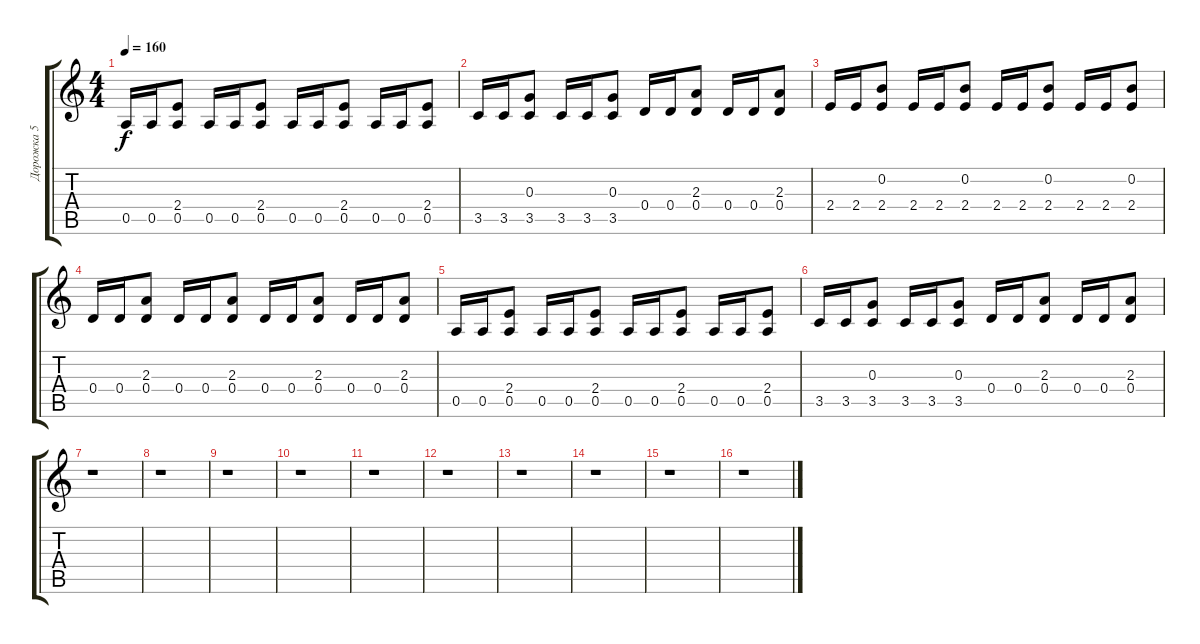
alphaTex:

\track ("Дорожка 5" "Дорожка 5") {instrument distortionguitar}
\staff {score tabs}
\tuning (E4 B3 G3 D3 A2 E2) {hide}
\ts (4 4)
\tempo 160
\clef g2
\ks c
0.5.16{dy f} 0.5.16 (2.4 0.5).8 0.5.16 0.5.16 (2.4 0.5).8 0.5.16 0.5.16 (2.4 0.5).8 0.5.16 0.5.16 (2.4 0.5).8 |
3.5.16 3.5.16 (0.3 3.5).8 3.5.16 3.5.16 (0.3 3.5).8 0.4.16 0.4.16 (2.3 0.4).8 0.4.16 0.4.16 (2.3 0.4).8 |
2.4.16 2.4.16 (0.2 2.4).8 2.4.16 2.4.16 (0.2 2.4).8 2.4.16 2.4.16 (0.2 2.4).8 2.4.16 2.4.16 (0.2 2.4).8 |
0.4.16 0.4.16 (2.3 0.4).8 0.4.16 0.4.16 (2.3 0.4).8 0.4.16 0.4.16 (2.3 0.4).8 0.4.16 0.4.16 (2.3 0.4).8 |
0.5.16 0.5.16 (2.4 0.5).8 0.5.16 0.5.16 (2.4 0.5).8 0.5.16 0.5.16 (2.4 0.5).8 0.5.16 0.5.16 (2.4 0.5).8 |
3.5.16 3.5.16 (0.3 3.5).8 3.5.16 3.5.16 (0.3 3.5).8 0.4.16 0.4.16 (2.3 0.4).8 0.4.16 0.4.16 (2.3 0.4).8 |
r.1 |
r.1 |
r.1 |
r.1 |
r.1 |
r.1 |
r.1 |
r.1 |
r.1 |
r.1
